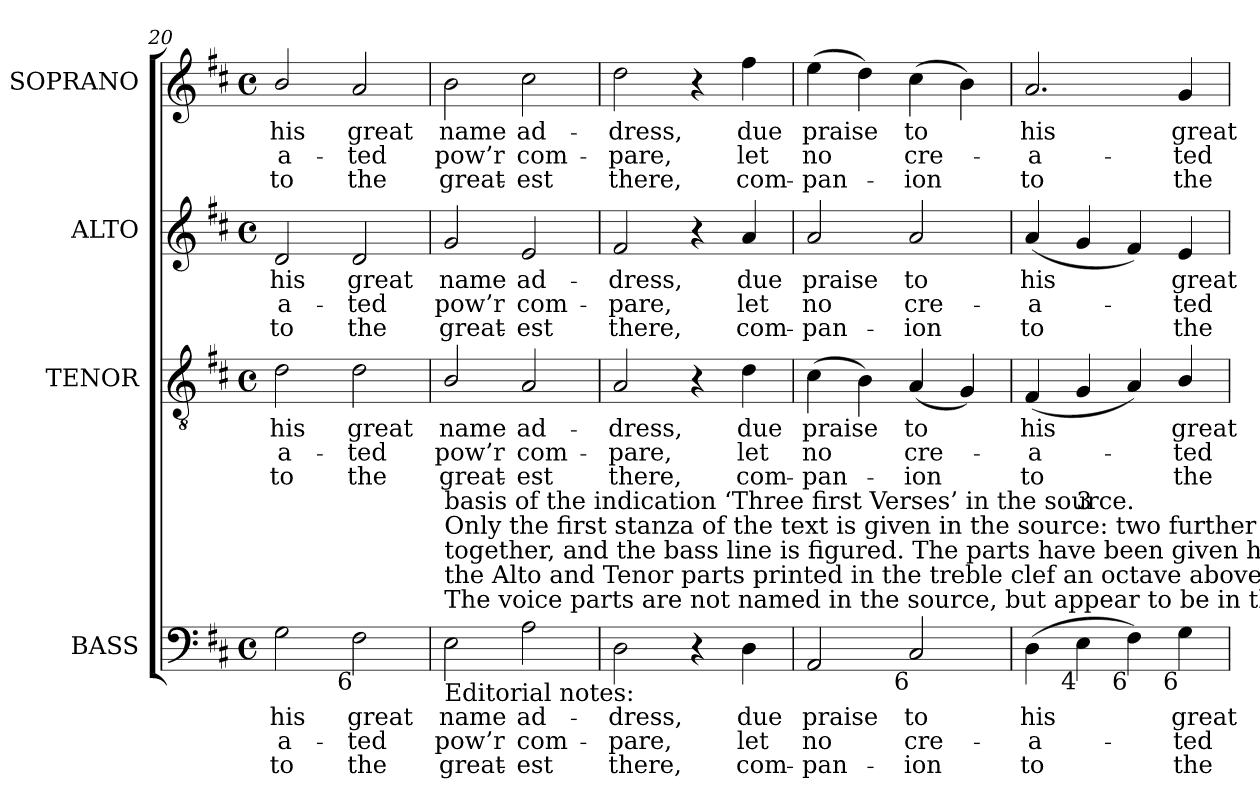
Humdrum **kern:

**kern	**text	**text	**text	**kern	**text	**text	**text	**kern	**text	**text	**text	**kern	**text	**text	**text
*part4	*part4	*part4	*part4	*part3	*part3	*part3	*part3	*part2	*part2	*part2	*part2	*part1	*part1	*part1	*part1
*staff4	*staff4	*staff4	*staff4	*staff3	*staff3	*staff3	*staff3	*staff2	*staff2	*staff2	*staff2	*staff1	*staff1	*staff1	*staff1
*I"BASS	*	*	*	*I"TENOR	*	*	*	*I"ALTO	*	*	*	*I"SOPRANO	*	*	*
*I'B.	*	*	*	*I'T.	*	*	*	*I'A.	*	*	*	*I'S.	*	*	*
*clefF4	*	*	*	*clefGv2	*	*	*	*clefG2	*	*	*	*clefG2	*	*	*
*	*	*	*	*ITrd7c12	*	*	*	*	*	*	*	*	*	*	*
*k[f#c#]	*	*	*	*k[f#c#]	*	*	*	*k[f#c#]	*	*	*	*k[f#c#]	*	*	*
*D:	*	*	*	*D:	*	*	*	*D:	*	*	*	*D:	*	*	*
*M4/4	*	*	*	*M4/4	*	*	*	*M4/4	*	*	*	*M4/4	*	*	*
*met(c)	*	*	*	*met(c)	*	*	*	*met(c)	*	*	*	*met(c)	*	*	*
=20	=20	=20	=20	=20	=20	=20	=20	=20	=20	=20	=20	=20	=20	=20	=20
!	!LO:LY:b:color=#000000	!LO:LY:b:color=#000000	!LO:LY:b:color=#000000	!	!	!	!	!	!	!	!	!	!	!	!
!	!	!	!	!	!LO:LY:b:color=#000000	!LO:LY:b:color=#000000	!LO:LY:b:color=#000000	!	!	!	!	!	!	!	!
!	!	!	!	!	!	!	!	!	!LO:LY:b:color=#000000	!LO:LY:b:color=#000000	!LO:LY:b:color=#000000	!	!	!	!
!	!	!	!	!	!	!	!	!	!	!	!	!	!LO:LY:b:color=#000000	!LO:LY:b:color=#000000	!LO:LY:b:color=#000000
2Gi\	his	-a-	to	2Di\	his	-a-	to	2di/	his	-a-	to	2bi/	his	-a-	to
!	!LO:LY:b:color=#000000	!LO:LY:b:color=#000000	!LO:LY:b:color=#000000	!	!	!	!	!	!	!	!	!	!	!	!
!	!	!	!	!	!LO:LY:b:color=#000000	!LO:LY:b:color=#000000	!LO:LY:b:color=#000000	!	!	!	!	!	!	!	!
!	!	!	!	!	!	!	!	!	!LO:LY:b:color=#000000	!LO:LY:b:color=#000000	!LO:LY:b:color=#000000	!	!	!	!
!LO:TX:b:rj:t=6	!	!	!	!	!	!	!	!	!	!	!	!	!	!	!
!	!	!	!	!	!	!	!	!	!	!	!	!	!LO:LY:b:color=#000000	!LO:LY:b:color=#000000	!LO:LY:b:color=#000000
2F#i\	great	-ted	the	2Di\	great	-ted	the	2di/	great	-ted	the	2ai/	great	-ted	the
!!LO:LB:g=z
=21	=21	=21	=21	=21	=21	=21	=21	=21	=21	=21	=21	=21	=21	=21	=21
!	!LO:LY:b:color=#000000	!LO:LY:b:color=#000000	!LO:LY:b:color=#000000	!	!	!	!	!	!	!	!	!	!	!	!
!	!	!	!	!	!LO:LY:b:color=#000000	!LO:LY:b:color=#000000	!LO:LY:b:color=#000000	!	!	!	!	!	!	!	!
!	!	!	!	!	!	!	!	!	!LO:LY:b:color=#000000	!LO:LY:b:color=#000000	!LO:LY:b:color=#000000	!	!	!	!
!LO:TX:b:t=Editorial notes&colon;	!	!	!	!	!	!	!	!	!	!	!	!	!	!	!
!LO:TX:t=The voice parts are not named in the source, but appear to be in the order Tenor - Alto - Soprano (Air) - Bass, with	!	!	!	!	!	!	!	!	!	!	!	!	!	!	!
!LO:TX:t=the Alto and Tenor parts printed in the treble clef an octave above sounding pitch&colon; the air and bass parts are bracketed	!	!	!	!	!	!	!	!	!	!	!	!	!	!	!
!LO:TX:t=together, and the bass line is figured. The parts have been given here in their usual order, clef and octave.	!	!	!	!	!	!	!	!	!	!	!	!	!	!	!
!LO:TX:t=Only the first stanza of the text is given in the source&colon; two further stanzas have here been added editorially, on the	!	!	!	!	!	!	!	!	!	!	!	!	!	!	!
!LO:TX:t=basis of the indication ‘Three first Verses’ in the source.	!	!	!	!	!	!	!	!	!	!	!	!	!	!	!
!	!	!	!	!	!	!	!	!	!	!	!	!	!LO:LY:b:color=#000000	!LO:LY:b:color=#000000	!LO:LY:b:color=#000000
2Ei\	name	pow’r	great-	2BBi/	name	pow’r	great-	2gi/	name	pow’r	great-	2bi\	name	pow’r	great-
!	!LO:LY:b:color=#000000	!LO:LY:b:color=#000000	!LO:LY:b:color=#000000	!	!	!	!	!	!	!	!	!	!	!	!
!	!	!	!	!	!LO:LY:b:color=#000000	!LO:LY:b:color=#000000	!LO:LY:b:color=#000000	!	!	!	!	!	!	!	!
!	!	!	!	!	!	!	!	!	!LO:LY:b:color=#000000	!LO:LY:b:color=#000000	!LO:LY:b:color=#000000	!	!	!	!
!	!	!	!	!	!	!	!	!	!	!	!	!	!LO:LY:b:color=#000000	!LO:LY:b:color=#000000	!LO:LY:b:color=#000000
2Ai\	ad-	com-	-est	2AAi/	ad-	com-	-est	2ei/	ad-	com-	-est	2cc#i\	ad-	com-	-est
=22	=22	=22	=22	=22	=22	=22	=22	=22	=22	=22	=22	=22	=22	=22	=22
!	!LO:LY:b:color=#000000	!LO:LY:b:color=#000000	!LO:LY:b:color=#000000	!	!	!	!	!	!	!	!	!	!	!	!
!	!	!	!	!	!LO:LY:b:color=#000000	!LO:LY:b:color=#000000	!LO:LY:b:color=#000000	!	!	!	!	!	!	!	!
!	!	!	!	!	!	!	!	!	!LO:LY:b:color=#000000	!LO:LY:b:color=#000000	!LO:LY:b:color=#000000	!	!	!	!
!	!	!	!	!	!	!	!	!	!	!	!	!	!LO:LY:b:color=#000000	!LO:LY:b:color=#000000	!LO:LY:b:color=#000000
2Di\	-dress,	-pare,	there,	2AAi/	-dress,	-pare,	there,	2f#i/	-dress,	-pare,	there,	2ddi\	-dress,	-pare,	there,
4r	.	.	.	4r	.	.	.	4r	.	.	.	4r	.	.	.
!	!LO:LY:b:color=#000000	!LO:LY:b:color=#000000	!LO:LY:b:color=#000000	!	!	!	!	!	!	!	!	!	!	!	!
!	!	!	!	!	!LO:LY:b:color=#000000	!LO:LY:b:color=#000000	!LO:LY:b:color=#000000	!	!	!	!	!	!	!	!
!	!	!	!	!	!	!	!	!	!LO:LY:b:color=#000000	!LO:LY:b:color=#000000	!LO:LY:b:color=#000000	!	!	!	!
!	!	!	!	!	!	!	!	!	!	!	!	!	!LO:LY:b:color=#000000	!LO:LY:b:color=#000000	!LO:LY:b:color=#000000
4Di\	due	let	com-	4Di\	due	let	com-	4ai/	due	let	com-	4ff#i\	due	let	com-
=23	=23	=23	=23	=23	=23	=23	=23	=23	=23	=23	=23	=23	=23	=23	=23
!	!LO:LY:b:color=#000000	!LO:LY:b:color=#000000	!LO:LY:b:color=#000000	!	!	!	!	!	!	!	!	!	!	!	!
!	!	!	!	!	!LO:LY:b:color=#000000	!LO:LY:b:color=#000000	!LO:LY:b:color=#000000	!	!	!	!	!	!	!	!
!	!	!	!	!	!	!	!	!	!LO:LY:b:color=#000000	!LO:LY:b:color=#000000	!LO:LY:b:color=#000000	!	!	!	!
!	!	!	!	!	!	!	!	!	!	!	!	!	!LO:LY:b:color=#000000	!LO:LY:b:color=#000000	!LO:LY:b:color=#000000
2AAi/	praise	no	-pan-	(4C#i\	praise	no	-pan-	2ai/	praise	no	-pan-	(4eei\	praise	no	-pan-
.	.	.	.	4BBi\)	.	.	.	.	.	.	.	4ddi\)	.	.	.
!	!LO:LY:b:color=#000000	!LO:LY:b:color=#000000	!LO:LY:b:color=#000000	!	!	!	!	!	!	!	!	!	!	!	!
!	!	!	!	!	!LO:LY:b:color=#000000	!LO:LY:b:color=#000000	!LO:LY:b:color=#000000	!	!	!	!	!	!	!	!
!	!	!	!	!	!	!	!	!	!LO:LY:b:color=#000000	!LO:LY:b:color=#000000	!LO:LY:b:color=#000000	!	!	!	!
!LO:TX:b:rj:t=6	!	!	!	!	!	!	!	!	!	!	!	!	!	!	!
!	!	!	!	!	!	!	!	!	!	!	!	!	!LO:LY:b:color=#000000	!LO:LY:b:color=#000000	!LO:LY:b:color=#000000
2C#i/	to	cre-	-ion	(4AAi/	to	cre-	-ion	2ai/	to	cre-	-ion	(4cc#i\	to	cre-	-ion
.	.	.	.	4GGi/)	.	.	.	.	.	.	.	4bi\)	.	.	.
=24	=24	=24	=24	=24	=24	=24	=24	=24	=24	=24	=24	=24	=24	=24	=24
!	!LO:LY:b:color=#000000	!LO:LY:b:color=#000000	!LO:LY:b:color=#000000	!	!	!	!	!	!	!	!	!	!	!	!
!	!	!	!	!	!LO:LY:b:color=#000000	!LO:LY:b:color=#000000	!LO:LY:b:color=#000000	!	!	!	!	!	!	!	!
!	!	!	!	!	!	!	!	!	!LO:LY:b:color=#000000	!LO:LY:b:color=#000000	!LO:LY:b:color=#000000	!	!	!	!
!	!	!	!	!	!	!	!	!	!	!	!	!	!LO:LY:b:color=#000000	!LO:LY:b:color=#000000	!LO:LY:b:color=#000000
(4Di\	his	-a-	to	(4FF#i/	his	-a-	to	(4ai/	his	-a-	to	2.ai/	his	-a-	to
!LO:TX:b:rj:t=4	!	!	!	!	!	!	!	!	!	!	!	!	!	!	!
!LO:TX:t=3	!	!	!	!	!	!	!	!	!	!	!	!	!	!	!
4Ei\	.	.	.	4GGi/	.	.	.	4gi/	.	.	.	.	.	.	.
!LO:TX:b:rj:t=6	!	!	!	!	!	!	!	!	!	!	!	!	!	!	!
4F#i\)	.	.	.	4AAi/)	.	.	.	4f#i/)	.	.	.	.	.	.	.
!	!LO:LY:b:color=#000000	!LO:LY:b:color=#000000	!LO:LY:b:color=#000000	!	!	!	!	!	!	!	!	!	!	!	!
!	!	!	!	!	!LO:LY:b:color=#000000	!LO:LY:b:color=#000000	!LO:LY:b:color=#000000	!	!	!	!	!	!	!	!
!	!	!	!	!	!	!	!	!	!LO:LY:b:color=#000000	!LO:LY:b:color=#000000	!LO:LY:b:color=#000000	!	!	!	!
!LO:TX:b:rj:t=6	!	!	!	!	!	!	!	!	!	!	!	!	!	!	!
!	!	!	!	!	!	!	!	!	!	!	!	!	!LO:LY:b:color=#000000	!LO:LY:b:color=#000000	!LO:LY:b:color=#000000
4Gi\	great	-ted	the	4BBi/	great	-ted	the	4ei/	great	-ted	the	4gi/	great	-ted	the
=	=	=	=	=	=	=	=	=	=	=	=	=	=	=	=
*-	*-	*-	*-	*-	*-	*-	*-	*-	*-	*-	*-	*-	*-	*-	*-
